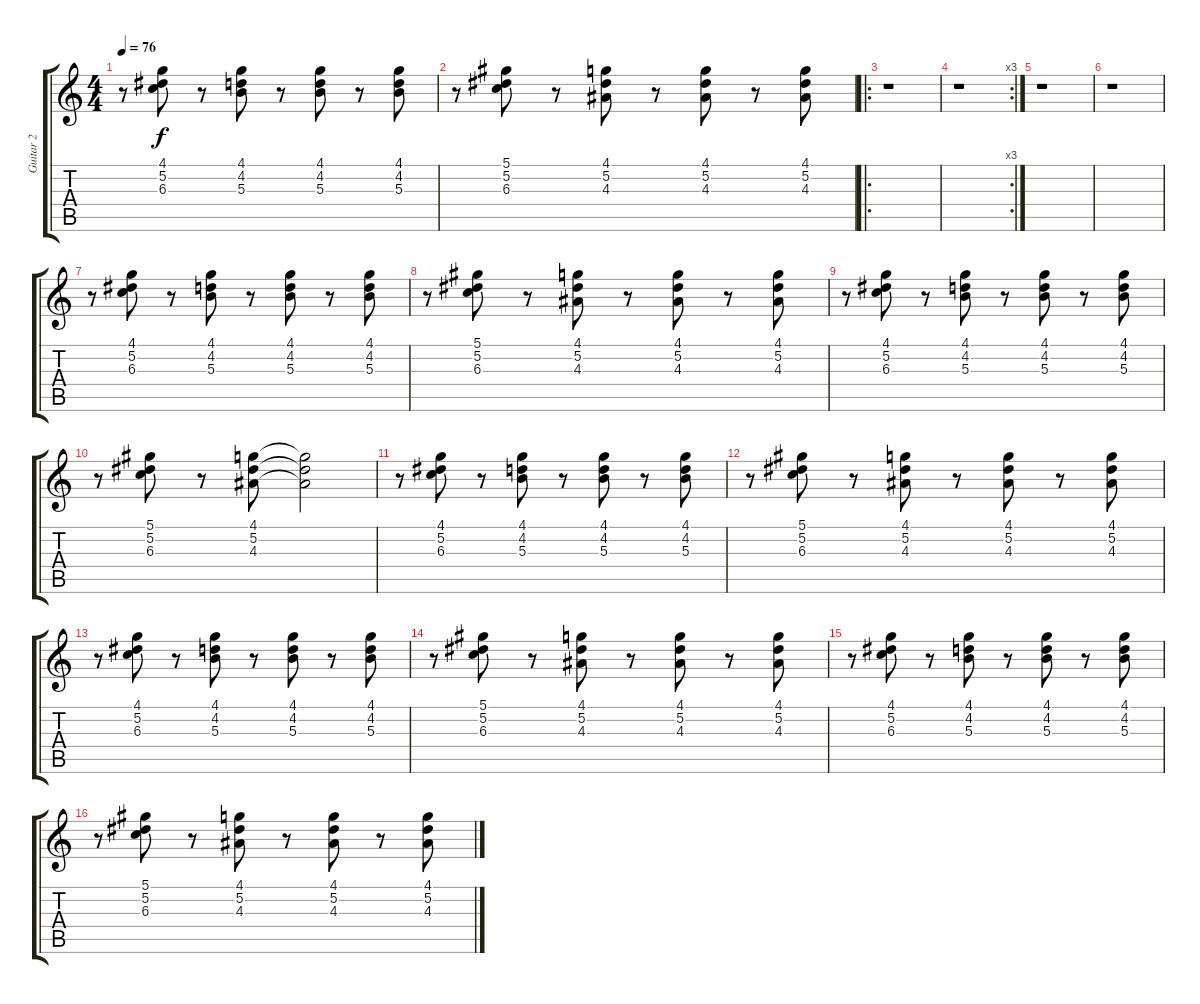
\track ("Guitar 2" "Guitar 2") {instrument electricguitarclean}
\staff {score tabs}
\tuning (Eb4 Bb3 Gb3 Db3 Ab2 Eb2) {hide}
\ts (4 4)
\tempo 76
\clef g2
\ks c
r.8{dy f} (4.1 5.2 6.3).8 r.8 (4.1 4.2 5.3).8 r.8 (4.1 4.2 5.3).8 r.8 (4.1 4.2 5.3).8 |
r.8 (5.1 5.2 6.3).8 r.8 (4.1 5.2 4.3).8 r.8 (4.1 5.2 4.3).8 r.8 (4.1 5.2 4.3).8 |
\ro
r.1 |
\rc 3
r.1 |
r.1 |
r.1 |
r.8 (4.1 5.2 6.3).8 r.8 (4.1 4.2 5.3).8 r.8 (4.1 4.2 5.3).8 r.8 (4.1 4.2 5.3).8 |
r.8 (5.1 5.2 6.3).8 r.8 (4.1 5.2 4.3).8 r.8 (4.1 5.2 4.3).8 r.8 (4.1 5.2 4.3).8 |
r.8 (4.1 5.2 6.3).8 r.8 (4.1 4.2 5.3).8 r.8 (4.1 4.2 5.3).8 r.8 (4.1 4.2 5.3).8 |
r.8 (5.1 5.2 6.3).8 r.8 (4.1 5.2 4.3).8 (4.1{t} 5.2{t} 4.3{t}).2 |
r.8 (4.1 5.2 6.3).8 r.8 (4.1 4.2 5.3).8 r.8 (4.1 4.2 5.3).8 r.8 (4.1 4.2 5.3).8 |
r.8 (5.1 5.2 6.3).8 r.8 (4.1 5.2 4.3).8 r.8 (4.1 5.2 4.3).8 r.8 (4.1 5.2 4.3).8 |
r.8 (4.1 5.2 6.3).8 r.8 (4.1 4.2 5.3).8 r.8 (4.1 4.2 5.3).8 r.8 (4.1 4.2 5.3).8 |
r.8 (5.1 5.2 6.3).8 r.8 (4.1 5.2 4.3).8 r.8 (4.1 5.2 4.3).8 r.8 (4.1 5.2 4.3).8 |
r.8 (4.1 5.2 6.3).8 r.8 (4.1 4.2 5.3).8 r.8 (4.1 4.2 5.3).8 r.8 (4.1 4.2 5.3).8 |
r.8 (5.1 5.2 6.3).8 r.8 (4.1 5.2 4.3).8 r.8 (4.1 5.2 4.3).8 r.8 (4.1 5.2 4.3).8
